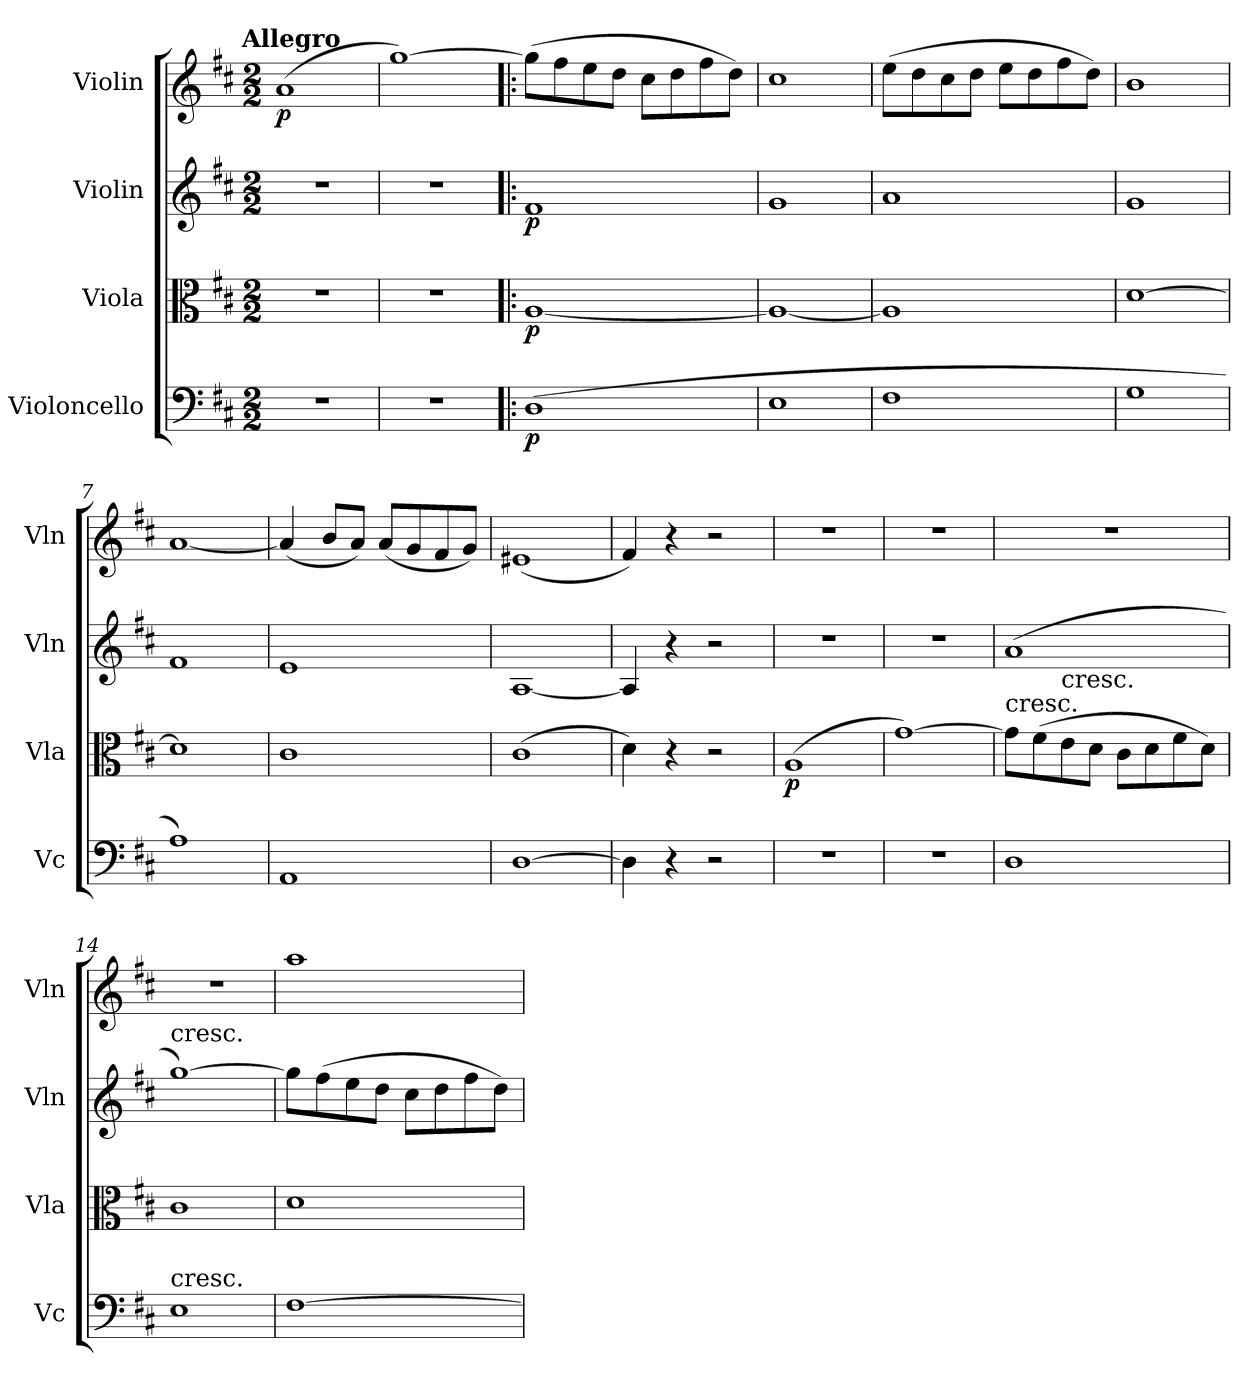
**kern	**dynam	**kern	**dynam	**kern	**dynam	**kern	**dynam
*part4	*part4	*part3	*part3	*part2	*part2	*part1	*part1
*staff4	*staff4	*staff3	*staff3	*staff2	*staff2	*staff1	*staff1
*I"Violoncello	*	*I"Viola	*	*I"Violin	*	*I"Violin	*
*I'Vc	*	*I'Vla	*	*I'Vln	*	*I'Vln	*
*clefF4	*	*clefC3	*	*clefG2	*	*clefG2	*
*k[f#c#]	*	*k[f#c#]	*	*k[f#c#]	*	*k[f#c#]	*
*D:	*	*D:	*	*D:	*	*D:	*
!!LO:TX:omd:t=Allegro
*M2/2	*	*M2/2	*	*M2/2	*	*M2/2	*
*MM196	*	*MM196	*	*MM196	*	*MM196	*
=1	=1	=1	=1	=1	=1	=1	=1
1r	.	1r	.	1r	.	(1a	p
=2	=2	=2	=2	=2	=2	=2	=2
1r	.	1r	.	1r	.	[1gg)	.
=3!|:	=3!|:	=3!|:	=3!|:	=3!|:	=3!|:	=3!|:	=3!|:
(1D	p	[1A	p	1f#	p	(8gg\L]	.
.	.	.	.	.	.	8ff#\	.
.	.	.	.	.	.	8ee\	.
.	.	.	.	.	.	8dd\J	.
.	.	.	.	.	.	8cc#\L	.
.	.	.	.	.	.	8dd\	.
.	.	.	.	.	.	8ff#\	.
.	.	.	.	.	.	8dd\J)	.
=4	=4	=4	=4	=4	=4	=4	=4
1E	.	1A_	.	1g	.	1cc#	.
=5	=5	=5	=5	=5	=5	=5	=5
1F#	.	1A]	.	1a	.	(8ee\L	.
.	.	.	.	.	.	8dd\	.
.	.	.	.	.	.	8cc#\	.
.	.	.	.	.	.	8dd\J	.
.	.	.	.	.	.	8ee\L	.
.	.	.	.	.	.	8dd\	.
.	.	.	.	.	.	8ff#\	.
.	.	.	.	.	.	8dd\J)	.
=6	=6	=6	=6	=6	=6	=6	=6
1G	.	[1d	.	1g	.	1b	.
=7	=7	=7	=7	=7	=7	=7	=7
1A)	.	1d]	.	1f#	.	[1a	.
=8	=8	=8	=8	=8	=8	=8	=8
1AA	.	1c#	.	1e	.	(4a/]	.
.	.	.	.	.	.	8b/L	.
.	.	.	.	.	.	8a/J)	.
.	.	.	.	.	.	(8a/L	.
.	.	.	.	.	.	8g/	.
.	.	.	.	.	.	8f#/	.
.	.	.	.	.	.	8g/J)	.
=9	=9	=9	=9	=9	=9	=9	=9
[1D	.	(1c#	.	[1A	.	(1e#X	.
=10	=10	=10	=10	=10	=10	=10	=10
4D\]	.	4d\)	.	4A/]	.	4f#/)	.
4r	.	4r	.	4r	.	4r	.
2r	.	2r	.	2r	.	2r	.
=11	=11	=11	=11	=11	=11	=11	=11
1r	.	(1A	p	1r	.	1r	.
=12	=12	=12	=12	=12	=12	=12	=12
1r	.	[1g)	.	1r	.	1r	.
=13	=13	=13	=13	=13	=13	=13	=13
!	!	!LO:TX:t=cresc.	!	!	!	!	!
1D	.	8g\L]	.	(1a	.	1r	.
.	.	(8f#\	.	.	.	.	.
!	!	!LO:TX:t=cresc.	!	!	!	!	!
.	.	8e\	.	.	.	.	.
.	.	8d\J	.	.	.	.	.
.	.	8c#\L	.	.	.	.	.
.	.	8d\	.	.	.	.	.
.	.	8f#\	.	.	.	.	.
.	.	8d\J)	.	.	.	.	.
=14	=14	=14	=14	=14	=14	=14	=14
!	!	!	!	!LO:TX:t=cresc.	!	!	!
!LO:TX:t=cresc.	!	!	!	!	!	!	!
1E	.	1c#	.	[1gg)	.	1r	.
=15	=15	=15	=15	=15	=15	=15	=15
[1F#	.	1d	.	8gg\L]	.	1aa	.
.	.	.	.	(8ff#\	.	.	.
.	.	.	.	8ee\	.	.	.
.	.	.	.	8dd\J	.	.	.
.	.	.	.	8cc#\L	.	.	.
.	.	.	.	8dd\	.	.	.
.	.	.	.	8ff#\	.	.	.
.	.	.	.	8dd\J)	.	.	.
=	=	=	=	=	=	=	=
*-	*-	*-	*-	*-	*-	*-	*-
